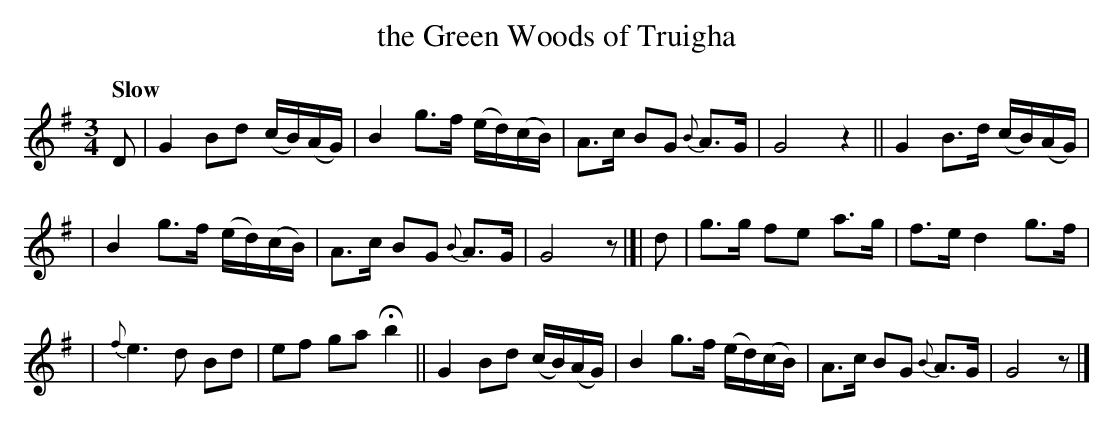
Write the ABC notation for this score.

X:1
T: the Green Woods of Truigha
Q: "Slow"
M: 3/4
L: 1/8
K: G
D \
| G2 Bd (c/B/)(A/G/) | B2 g>f (e/d/)(c/B/) | A>c BG {B}A>G | G4 z2 || G2 B>d (c/B/)(A/G/) |
| B2 g>f (e/d/)(c/B/) | A>c BG {B}A>G | G4 z |]| d | g>g fe a>g | f>e d2 g>f |
| {f}e3 d Bd | ef ga Hb2 || G2 Bd (c/B/)(A/G/) | B2 g>f (e/d/)(c/B/) | A>c BG {B}A>G | G4 z |]
